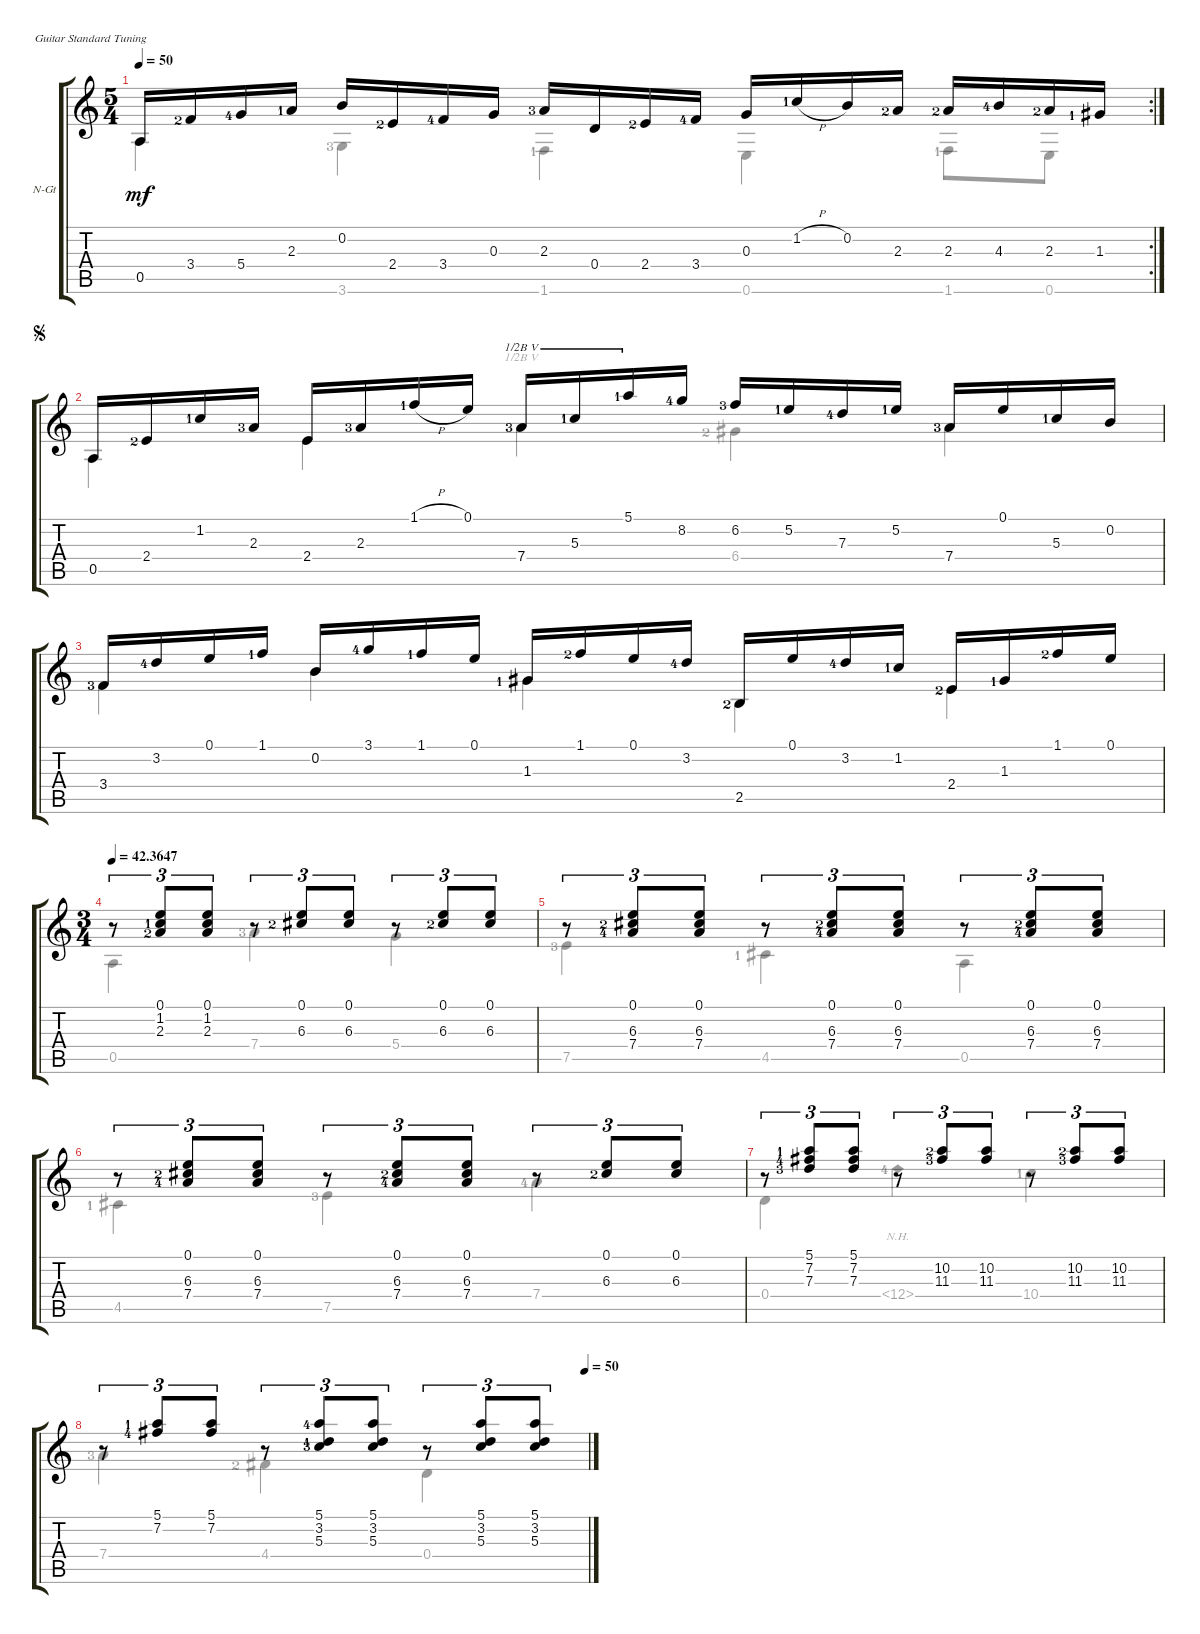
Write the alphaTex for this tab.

\defaultSystemsLayout 4
\bracketExtendMode groupsimilarinstruments
\firstSystemTrackNameOrientation horizontal
\otherSystemsTrackNameOrientation horizontal
\track ("Nylon Guitar" "N-Gt") {instrument acousticguitarnylon}
\staff {score tabs}
\tuning (E4 B3 G3 D3 A2 E2)
\voice
\rc 2
\ts (5 4)
\tempo 50
\clef g2
\ks c
0.5.16{dy mf instrument acousticguitarnylon} 3.4{lf 3}.16 5.4{lf 5}.16 2.3{lf 2}.16 0.2.16 2.4{lf 3}.16 3.4{lf 5}.16 0.3.16 2.3{lf 4}.16 0.4.16 2.4{lf 3}.16 3.4{lf 5}.16 0.3.16 1.2{h lf 2}.16 0.2.16 2.3{lf 3}.16 2.3{lf 3}.16 4.3{lf 5}.16 2.3{lf 3}.16 1.3{lf 2}.16 |
\jump segno
0.5.16 2.4{lf 3}.16 1.2{lf 2}.16 2.3{lf 4}.16 2.4.16 2.3{lf 4}.16 1.1{h lf 2}.16 0.1.16 7.4{lf 4}.16{barre (5 half)} 5.3{lf 2}.16{barre (5 half)} 5.1{lf 2}.16{barre (5 half)} 8.2{lf 5}.16 6.2{lf 4}.16 5.2{lf 2}.16 7.3{lf 5}.16 5.2{lf 2}.16 7.4{lf 4}.16 0.1.16 5.3{lf 2}.16 0.2.16 |
3.4{lf 4}.16 3.2{lf 5}.16 0.1.16 1.1{lf 2}.16 0.2.16 3.1{lf 5}.16 1.1{lf 2}.16 0.1.16 1.3{lf 2}.16 1.1{lf 3}.16 0.1.16 3.2{lf 5}.16 2.5{lf 3}.16 0.1.16 3.2{lf 5}.16 1.2{lf 2}.16 2.4{lf 3}.16 1.3{lf 2}.16 1.1{lf 3}.16 0.1.16 |
\ts (3 4)
\tempo
42.3647 r.8{tu (3 2)} (0.1 1.2{lf 2} 2.3{lf 3}).8{tu (3 2)} (0.1 2.3 1.2).8{tu (3 2)} r.8{tu (3 2)} (0.1 6.3{lf 3}).8{tu (3 2)} (0.1 6.3).8{tu (3 2)} r.8{tu (3 2)} (0.1 6.3{lf 3}).8{tu (3 2)} (0.1 6.3).8{tu (3 2)} |
r.8{tu (3 2)} (0.1 6.3{lf 3} 7.4{lf 5}).8{tu (3 2)} (0.1 6.3 7.4).8{tu (3 2)} r.8{tu (3 2)} (0.1 6.3{lf 3} 7.4{lf 5}).8{tu (3 2)} (0.1 6.3 7.4).8{tu (3 2)} r.8{tu (3 2)} (0.1 6.3{lf 3} 7.4{lf 5}).8{tu (3 2)} (0.1 6.3 7.4).8{tu (3 2)} |
r.8{tu (3 2)} (0.1 6.3{lf 3} 7.4{lf 5}).8{tu (3 2)} (0.1 6.3 7.4).8{tu (3 2)} r.8{tu (3 2)} (0.1 6.3{lf 3} 7.4{lf 5}).8{tu (3 2)} (0.1 6.3 7.4).8{tu (3 2)} r.8{tu (3 2)} (0.1 6.3{lf 3}).8{tu (3 2)} (0.1 6.3).8{tu (3 2)} |
r.8{tu (3 2)} (5.1{lf 2} 7.2{lf 5} 7.3{lf 4}).8{tu (3 2)} (5.1 7.3 7.2).8{tu (3 2)} r.8{tu (3 2)} (11.3{lf 4} 10.2{lf 3}).8{tu (3 2)} (11.3 10.2).8{tu (3 2)} r.8{tu (3 2)} (11.3{lf 4} 10.2{lf 3}).8{tu (3 2)} (11.3 10.2).8{tu (3 2)} |
\tempo (50 0.99375)
r.8{tu (3 2)} (5.1{lf 2} 7.2{lf 5}).8{tu (3 2)} (5.1 7.2).8{tu (3 2)} r.8{tu (3 2)} (5.1{lf 5} 5.3{lf 4} 3.2{lf 2}).8{tu (3 2)} (5.1 5.3 3.2).8{tu (3 2)} r.8{tu (3 2)} (5.1 5.3 3.2).8{tu (3 2)} (5.1 5.3 3.2).8{tu (3 2)}
\voice
\clef g2
\ottava regular
\simile none
\ks c
0.5.4{dy mf} 3.6{lf 4}.4 1.6{lf 2}.4 0.6.4 1.6{lf 2}.8 0.6.8 |
0.5.4 2.4.4 7.4{lf 4}.4{barre (5 half)} 6.4{lf 3}.4 7.4{lf 4}.4 |
3.4{lf 4}.4 0.2.4 1.3{lf 2}.4 2.5{lf 3}.4 2.4{lf 3}.4 |
0.5.4 7.4{lf 4}.4 5.4.4 |
7.5{lf 4}.4 4.5{lf 2}.4 0.5.4 |
4.5{lf 2}.4 7.5{lf 4}.4 7.4{lf 5}.4 |
0.4.4 12.4{nh lf 5}.4 10.4{lf 2}.4 |
7.4{lf 4}.4 4.4{lf 3}.4 0.4.4
